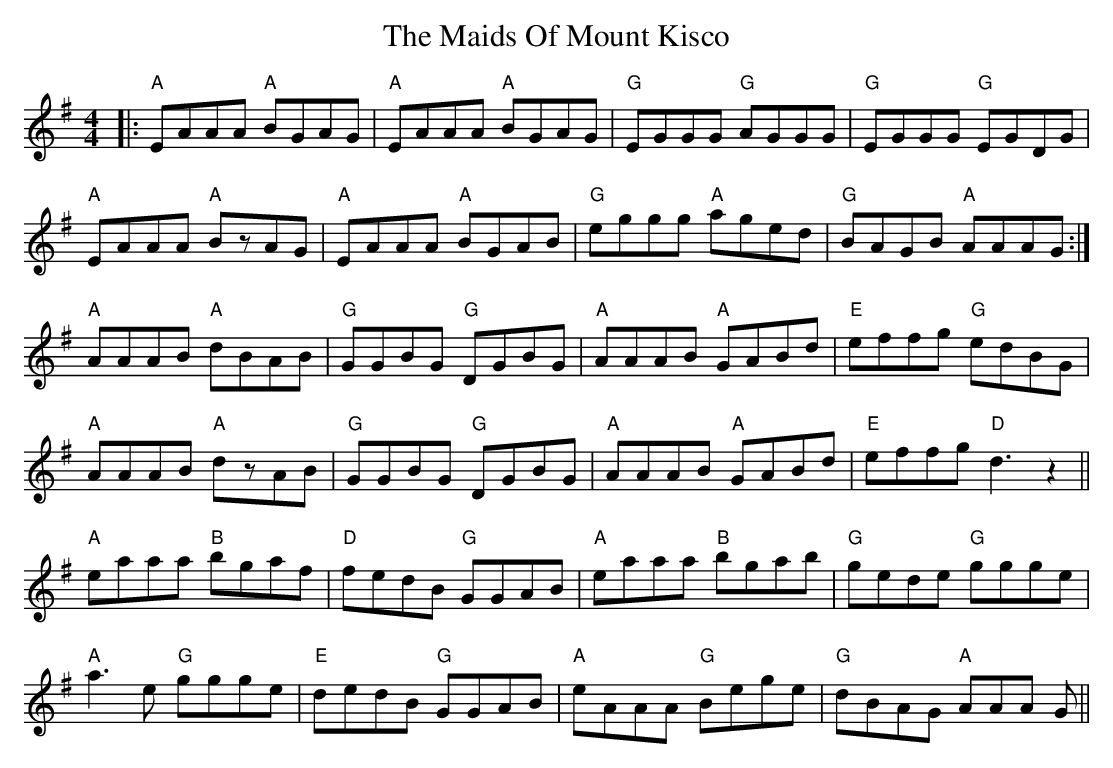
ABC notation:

X:1
T: The Maids Of Mount Kisco
M: 4/4
L: 1/8
K: Ador
|:"A" EAAA "A" BGAG|"A" EAAA "A" BGAG|"G" EGGG "G" AGGG|"G" EGGG "G" EGDG|
"A" EAAA "A" BzAG|"A" EAAA "A" BGAB|"G" eggg "A" aged|"G" BAGB "A" AAAG:|
"A" AAAB "A" dBAB|"G" GGBG "G" DGBG|"A" AAAB "A" GABd|"E" effg "G" edBG|
"A" AAAB "A" dzAB|"G" GGBG "G" DGBG|"A" AAAB "A" GABd|"E" effg "D" d3 z2||
"A" eaaa "B" bgaf|"D" fedB "G" GGAB|"A" eaaa "B" bgab|"G" gede "G" ggge|
"A" a3e "G" ggge|"E" dedB "G" GGAB|"A" eAAA "G" Bege|"G" dBAG "A" AAA G||
